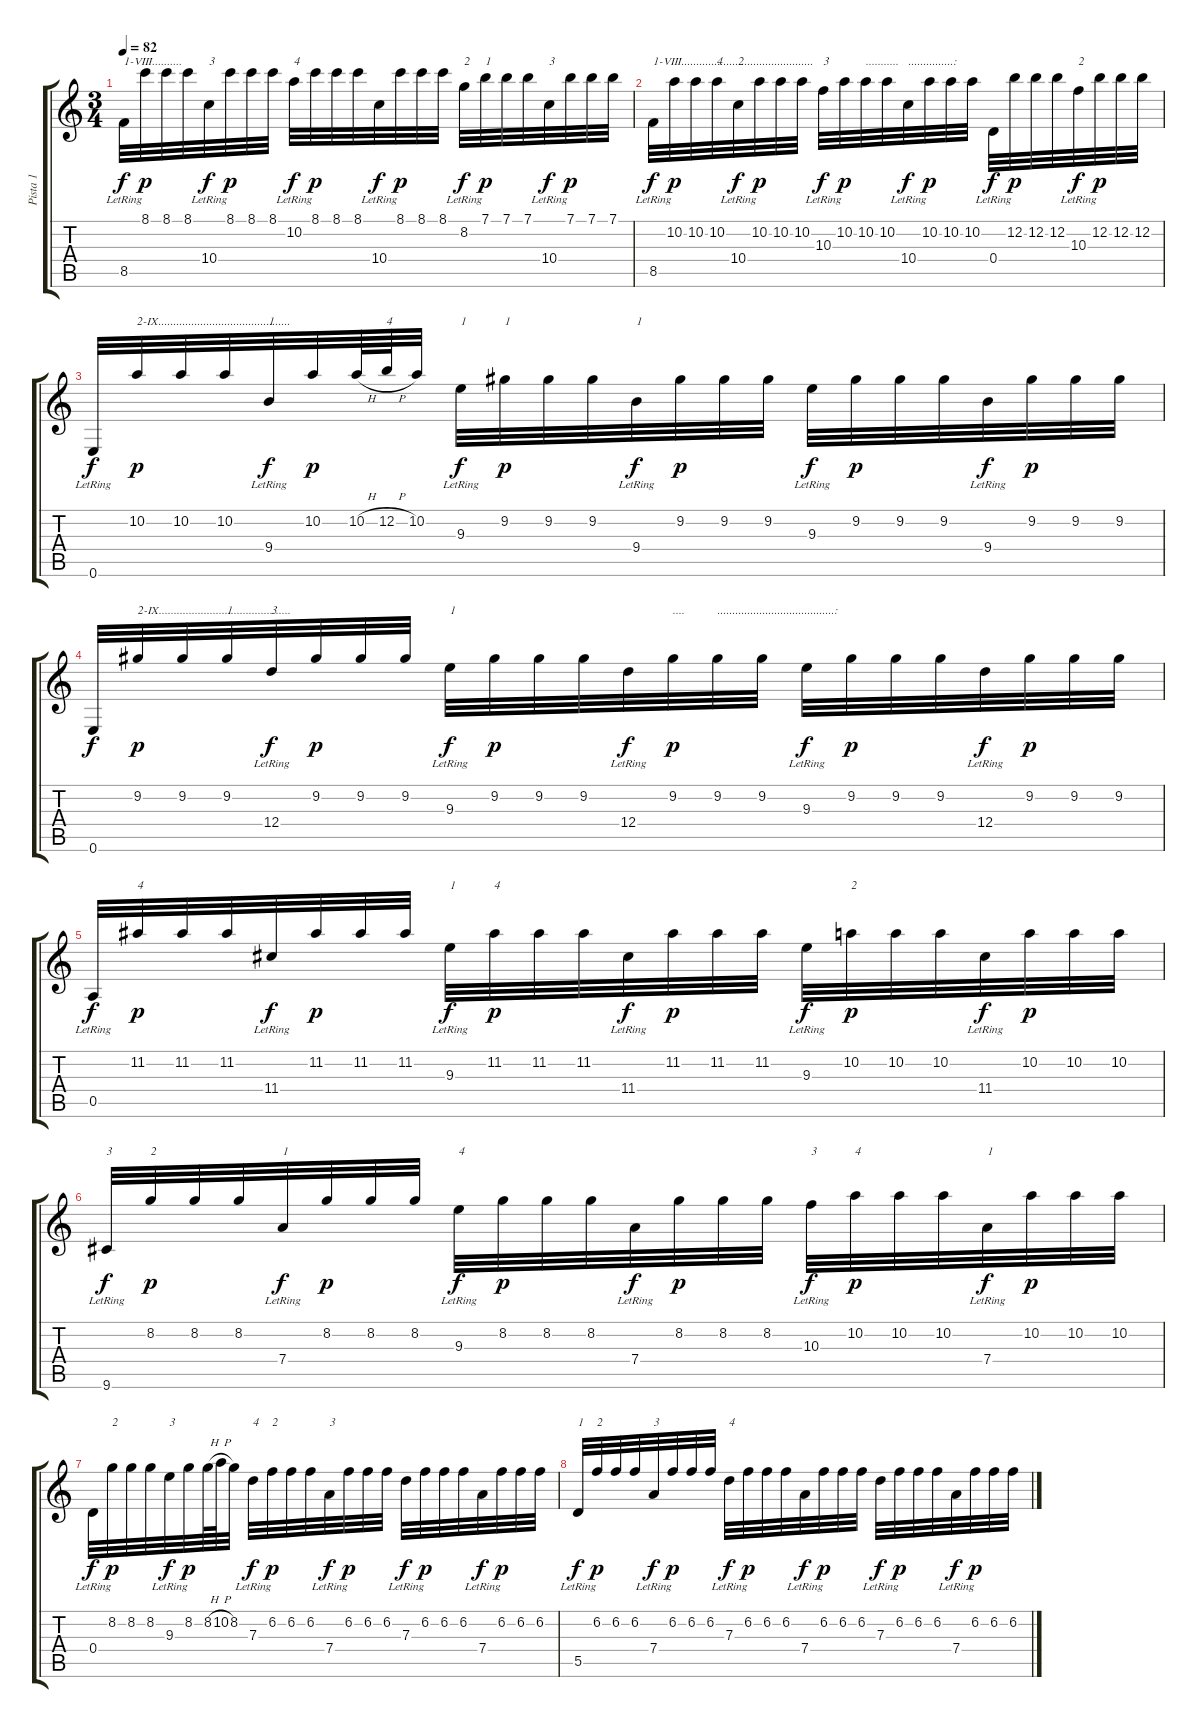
\track ("Pista 1" "Pista 1") {instrument acousticguitarnylon}
\staff {score tabs}
\tuning (E4 B3 G3 D3 A2 E2) {hide}
\ts (3 4)
\tempo 82
\clef g2
\ks c
8.5{lr}.32{txt "1-VIII.........." dy f} 8.1.32{dy p} 8.1.32 8.1.32 10.4{lr}.32{txt "3" dy f} 8.1.32{dy p} 8.1.32 8.1.32 10.2{lr}.32{txt "4" dy f} 8.1.32{dy p} 8.1.32 8.1.32 10.4{lr}.32{dy f} 8.1.32{dy p} 8.1.32 8.1.32 8.2{lr}.32{txt "2" dy f} 7.1.32{txt "1" dy p} 7.1.32 7.1.32 10.4{lr}.32{txt "3" dy f} 7.1.32{dy p} 7.1.32 7.1.32 |
8.5{lr}.32{txt "1-VIII............................................" dy f} 10.2.32{dy p} 10.2.32 10.2.32{txt "4"} 10.4{lr}.32{txt "2" dy f} 10.2.32{dy p} 10.2.32 10.2.32 10.3{lr}.32{txt "3" dy f} 10.2.32{dy p} 10.2.32{txt "..........."} 10.2.32 10.4{lr}.32{txt "...............:" dy f} 10.2.32{dy p} 10.2.32 10.2.32 0.4{lr}.32{dy f} 12.2.32{dy p} 12.2.32 12.2.32 10.3{lr}.32{txt "2" dy f} 12.2.32{dy p} 12.2.32 12.2.32 |
0.6{lr}.32{dy f} 10.2.32{txt "2-IX............................................" dy p} 10.2.32 10.2.32 9.4{lr}.32{txt "1" dy f} 10.2.32{dy p} 10.2{h}.64 12.2{h}.64{txt "4"} 10.2.32 9.3{lr}.32{txt "1" dy f} 9.2.32{txt "1" dy p} 9.2.32 9.2.32 9.4{lr}.32{txt "1" dy f} 9.2.32{dy p} 9.2.32 9.2.32 9.3{lr}.32{dy f} 9.2.32{dy p} 9.2.32 9.2.32 9.4{lr}.32{dy f} 9.2.32{dy p} 9.2.32 9.2.32 |
0.6.32{dy f} 9.2.32{txt "2-IX............................................" dy p} 9.2.32 9.2.32{txt "1"} 12.4{lr}.32{txt "3" dy f} 9.2.32{dy p} 9.2.32 9.2.32 9.3{lr}.32{txt "1" dy f} 9.2.32{dy p} 9.2.32 9.2.32 12.4{lr}.32{dy f} 9.2.32{txt "...." dy p} 9.2.32{txt ".......................................:"} 9.2.32 9.3{lr}.32{dy f} 9.2.32{dy p} 9.2.32 9.2.32 12.4{lr}.32{dy f} 9.2.32{dy p} 9.2.32 9.2.32 |
0.5{lr}.32{dy f} 11.2.32{txt "4" dy p} 11.2.32 11.2.32 11.4{lr}.32{dy f} 11.2.32{dy p} 11.2.32 11.2.32 9.3{lr}.32{txt "1" dy f} 11.2.32{txt "4" dy p} 11.2.32 11.2.32 11.4{lr}.32{dy f} 11.2.32{dy p} 11.2.32 11.2.32 9.3{lr}.32{dy f} 10.2.32{txt "2" dy p} 10.2.32 10.2.32 11.4{lr}.32{dy f} 10.2.32{dy p} 10.2.32 10.2.32 |
9.6{lr}.32{txt "3" dy f} 8.2.32{txt "2" dy p} 8.2.32 8.2.32 7.4{lr}.32{txt "1" dy f} 8.2.32{dy p} 8.2.32 8.2.32 9.3{lr}.32{txt "4" dy f} 8.2.32{dy p} 8.2.32 8.2.32 7.4{lr}.32{dy f} 8.2.32{dy p} 8.2.32 8.2.32 10.3{lr}.32{txt "3" dy f} 10.2.32{txt "4" dy p} 10.2.32 10.2.32 7.4{lr}.32{txt "1" dy f} 10.2.32{dy p} 10.2.32 10.2.32 |
0.4{lr}.32{dy f} 8.2.32{txt "2" dy p} 8.2.32 8.2.32 9.3{lr}.32{txt "3" dy f} 8.2.32{dy p} 8.2{h}.64 10.2{h}.64 8.2.32 7.3{lr}.32{txt "4" dy f} 6.2.32{txt "2" dy p} 6.2.32 6.2.32 7.4{lr}.32{txt "3" dy f} 6.2.32{dy p} 6.2.32 6.2.32 7.3{lr}.32{dy f} 6.2.32{dy p} 6.2.32 6.2.32 7.4{lr}.32{dy f} 6.2.32{dy p} 6.2.32 6.2.32 |
5.5{lr}.32{txt "1" dy f} 6.2.32{txt "2" dy p} 6.2.32 6.2.32 7.4{lr}.32{txt "3" dy f} 6.2.32{dy p} 6.2.32 6.2.32 7.3{lr}.32{txt "4" dy f} 6.2.32{dy p} 6.2.32 6.2.32 7.4{lr}.32{dy f} 6.2.32{dy p} 6.2.32 6.2.32 7.3{lr}.32{dy f} 6.2.32{dy p} 6.2.32 6.2.32 7.4{lr}.32{dy f} 6.2.32{dy p} 6.2.32 6.2.32
